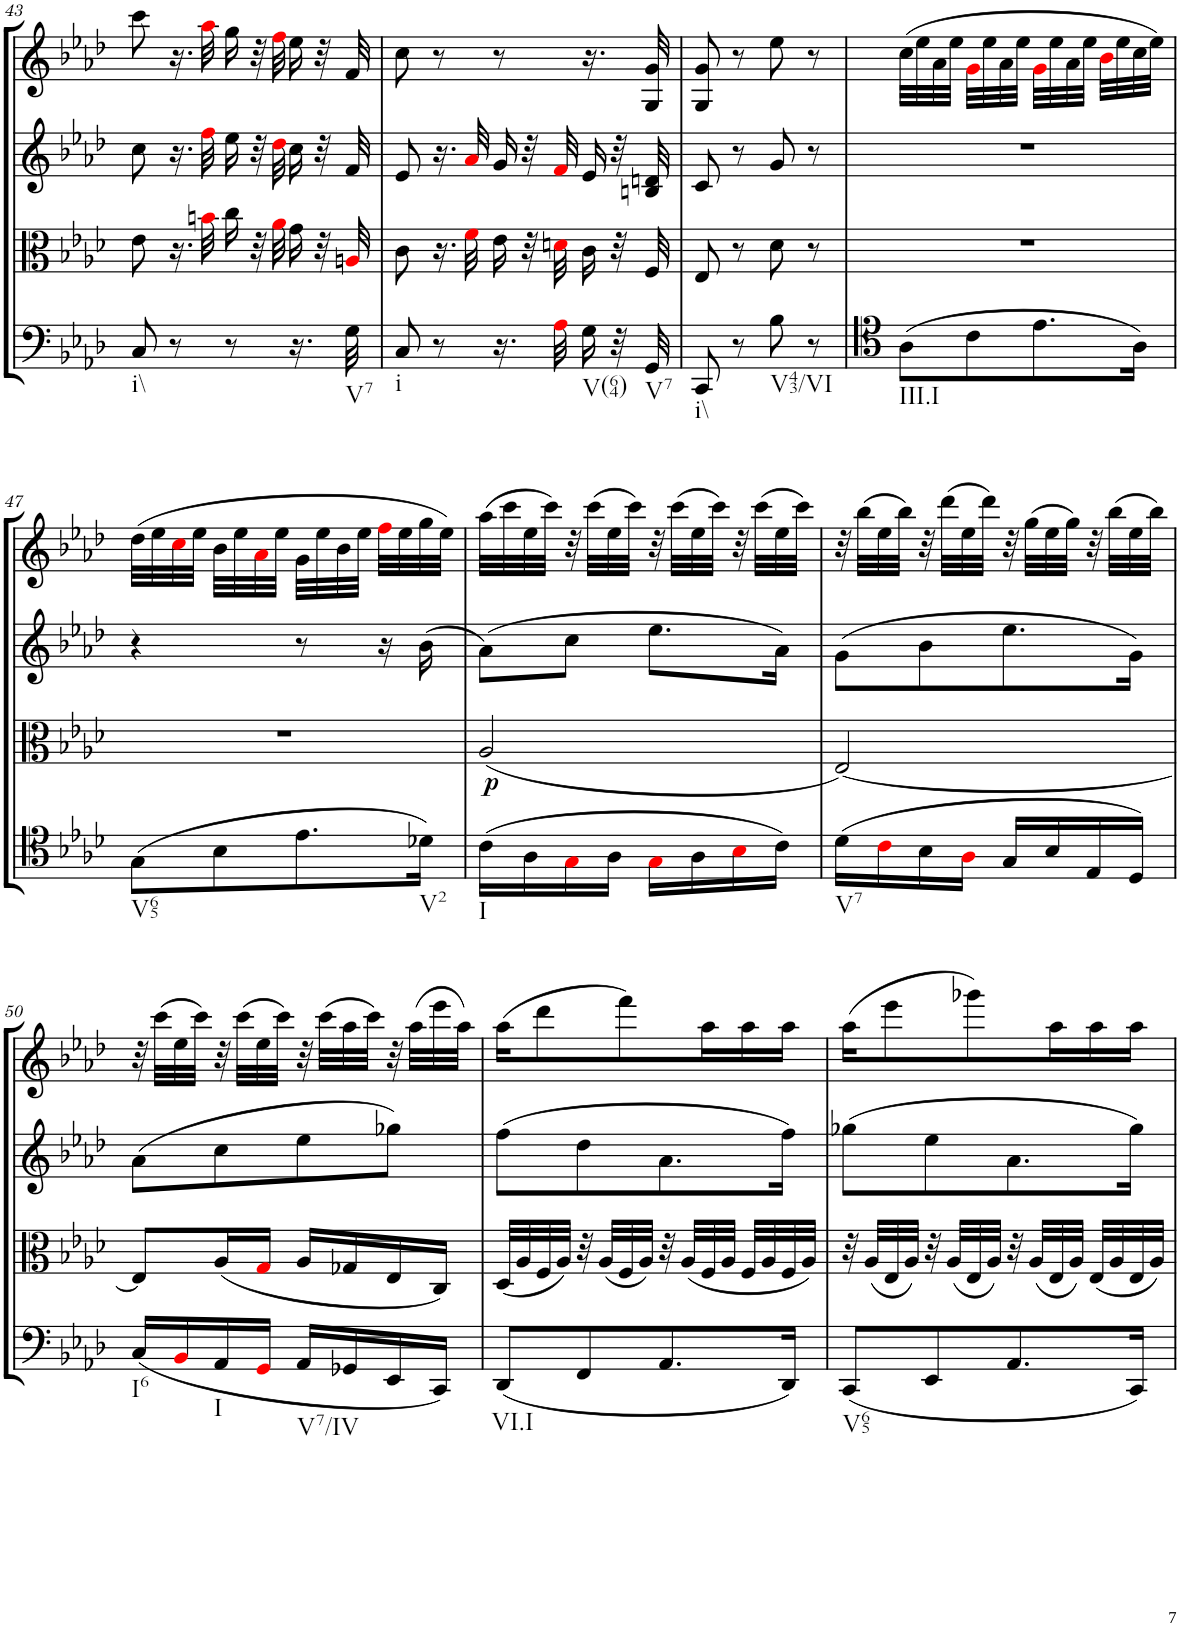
**kern	**kern	**dynam	**kern	**kern
*part4	*part3	*part3	*part2	*part1
*staff4	*staff3	*staff3	*staff2	*staff1
*I"Cello	*I"Viola	*	*I"2nd Violin	*I"1st Violin
*	*I'Vla	*	*I'Vln	*I'Vln
!!LO:PB:g=z
*clefF4	*clefC3	*	*clefG2	*clefG2
*k[b-e-a-d-]	*k[b-e-a-d-]	*	*k[b-e-a-d-]	*k[b-e-a-d-]
*f:	*f:	*	*f:	*f:
*M2/4	*M2/4	*	*M2/4	*M2/4
=43	=43	=43	=43	=43
!LO:TX:b:t=i\\	!	!	!	!
8C/	8e-\	.	8cc\	8ccc\
8r	16.r	.	16.r	16.r
.	32bni\	.	32ffi\	32aa-i\
8r	16cc\	.	16ee-\	16gg\
.	32r	.	32r	32r
.	32a-i\	.	32dd-i\	32ffi\
16.r	16g\	.	16cc\	16ee-\
.	32r	.	32r	32r
!LO:TX:b:t=V7	!	!	!	!
32G\	32Ani/	.	32f/	32f/
=44	=44	=44	=44	=44
!LO:TX:b:t=i	!	!	!	!
8C/	8c\	.	8e-/	8cc\
8r	16.r	.	16.r	8r
.	32fi\	.	32a-i/	.
16.r	16e-\	.	16g/	8r
.	32r	.	32r	.
32A-i\	32dni\	.	32fi/	.
!LO:TX:b:t=V(64)	!	!	!	!
16G\	16c\	.	16e-/	16.r
32r	32r	.	32r	.
!LO:TX:b:t=V7	!	!	!	!
32GG/	32F/	.	32Bn/ 32dn/	32G/ 32g/
=45	=45	=45	=45	=45
!LO:TX:b:t=i\\	!	!	!	!
8CC/	8E-/	.	8c/	8G/ 8g/
8r	8r	.	8r	8r
!LO:TX:b:t=V43/VI	!	!	!	!
8B-\	8d-\	.	8g/	8ee-\
8r	8r	.	8r	8r
=46	=46	=46	=46	=46
!LO:TX:b:t=III.I	!	!	!	!
(8A-\L	2r	.	2r	(32cc\LLL
.	.	.	.	32ee-\
.	.	.	.	32a-\
.	.	.	.	32ee-\JJJ
8c\	.	.	.	32gi\LLL
.	.	.	.	32ee-\
.	.	.	.	32a-\
.	.	.	.	32ee-\JJJ
8.e-\	.	.	.	32gi\LLL
.	.	.	.	32ee-\
.	.	.	.	32a-\
.	.	.	.	32ee-\JJJ
.	.	.	.	32b-i\LLL
.	.	.	.	32ee-\
16A-\Jk)	.	.	.	32cc\
.	.	.	.	32ee-\JJJ)
!!LO:LB:g=z
=47	=47	=47	=47	=47
!LO:TX:b:t=V65	!	!	!	!
(8G\L	2r	.	4r	(32dd-\LLL
.	.	.	.	32ee-\
.	.	.	.	32cci\
.	.	.	.	32ee-\JJJ
8B-\	.	.	.	32b-\LLL
.	.	.	.	32ee-\
.	.	.	.	32a-i\
.	.	.	.	32ee-\JJJ
8.e-\	.	.	8r	32g\LLL
.	.	.	.	32ee-\
.	.	.	.	32b-\
.	.	.	.	32ee-\JJJ
.	.	.	16r	32ffi\LLL
.	.	.	.	32ee-\
!LO:TX:b:t=V2	!	!	!	!
16d-X\Jk)	.	.	(16b-\	32gg\
.	.	.	.	32ee-\JJJ)
=48	=48	=48	=48	=48
!LO:TX:b:t=I	!	!	!	!
!	!	!LO:DY:b	!	!
(16c\LL	(2A-/	p	(8a-\L)	(32aa-\LLL
.	.	.	.	32ccc\
16A-\	.	.	.	32ee-\
.	.	.	.	32ccc\JJJ)
16Gi\	.	.	8cc\J	32r
.	.	.	.	(32ccc\LLL
16A-\JJ	.	.	.	32ee-\
.	.	.	.	32ccc\JJJ)
16Gi\LL	.	.	8.ee-\L	32r
.	.	.	.	(32ccc\LLL
16A-\	.	.	.	32ee-\
.	.	.	.	32ccc\JJJ)
16B-i\	.	.	.	32r
.	.	.	.	(32ccc\LLL
16c\JJ)	.	.	16a-\Jk)	32ee-\
.	.	.	.	32ccc\JJJ)
=49	=49	=49	=49	=49
!LO:TX:b:t=V7	!	!	!	!
(16d-\LL	[2E-/)	.	(8g\L	32r
.	.	.	.	(32bb-\LLL
16ci\	.	.	.	32ee-\
.	.	.	.	32bb-\JJJ)
16B-\	.	.	8b-\	32r
.	.	.	.	(32ddd-\LLL
16A-i\JJ	.	.	.	32ee-\
.	.	.	.	32ddd-\JJJ)
16G/LL	.	.	8.ee-\	32r
.	.	.	.	(32gg\LLL
16B-/	.	.	.	32ee-\
.	.	.	.	32gg\JJJ)
16E-/	.	.	.	32r
.	.	.	.	(32bb-\LLL
16D-/JJ)	.	.	16g\Jk)	32ee-\
.	.	.	.	32bb-\JJJ)
!!LO:LB:g=z
=50	=50	=50	=50	=50
!LO:TX:b:t=I6	!	!	!	!
(16C/LL	8E-/L]	.	(8a-\L	32r
.	.	.	.	(32ccc\LLL
16BB-i/	.	.	.	32ee-\
.	.	.	.	32ccc\JJJ)
!LO:TX:b:t=I	!	!	!	!
16AA-/	(16A-/L	.	8cc\	32r
.	.	.	.	(32ccc\LLL
16GGi/JJ	16Gi/JJ	.	.	32ee-\
.	.	.	.	32ccc\JJJ)
!LO:TX:b:t=V7/IV	!	!	!	!
16AA-/LL	16A-/LL	.	8ee-\	32r
.	.	.	.	(32ccc\LLL
16GG-X/	16G-X/	.	.	32aa-\
.	.	.	.	32ccc\JJJ)
16EE-/	16E-/	.	8gg-X\J)	32r
.	.	.	.	(32aa-\LLL
16CC/JJ)	16C/JJ)	.	.	32eee-\
.	.	.	.	32aa-\JJJ)
=51	=51	=51	=51	=51
!LO:TX:b:t=VI.I	!	!	!	!
(8DD-/L	(32D-/LLL	.	(8ff\L	(16aa-\KL
.	32A-/	.	.	.
.	32F/	.	.	8ddd-\
.	32A-/JJJ)	.	.	.
8FF/	32r	.	8dd-\	.
.	(32A-/LLL	.	.	.
.	32F/	.	.	8fff\)
.	32A-/JJJ)	.	.	.
8.AA-/	32r	.	8.a-\	.
.	(32A-/LLL	.	.	.
.	32F/	.	.	16aa-\L
.	32A-/JJJ	.	.	.
.	32F/LLL	.	.	16aa-\
.	32A-/	.	.	.
16DD-/Jk)	32F/	.	16ff\Jk)	16aa-\JJ
.	32A-/JJJ)	.	.	.
=52	=52	=52	=52	=52
!LO:TX:b:t=V65	!	!	!	!
(8CC/L	32r	.	(8gg-X\L	(16aa-\KL
.	(32A-/LLL	.	.	.
.	32E-/	.	.	8eee-\
.	32A-/JJJ)	.	.	.
8EE-/	32r	.	8ee-\	.
.	(32A-/LLL	.	.	.
.	32E-/	.	.	8ggg-X\)
.	32A-/JJJ)	.	.	.
8.AA-/	32r	.	8.a-\	.
.	(32A-/LLL	.	.	.
.	32E-/	.	.	16aa-\L
.	32A-/JJJ)	.	.	.
.	(32E-/LLL	.	.	16aa-\
.	32A-/	.	.	.
16CC/Jk)	32E-/	.	16gg-\Jk)	16aa-\JJ
.	32A-/JJJ)	.	.	.
=	=	=	=	=
*-	*-	*-	*-	*-
